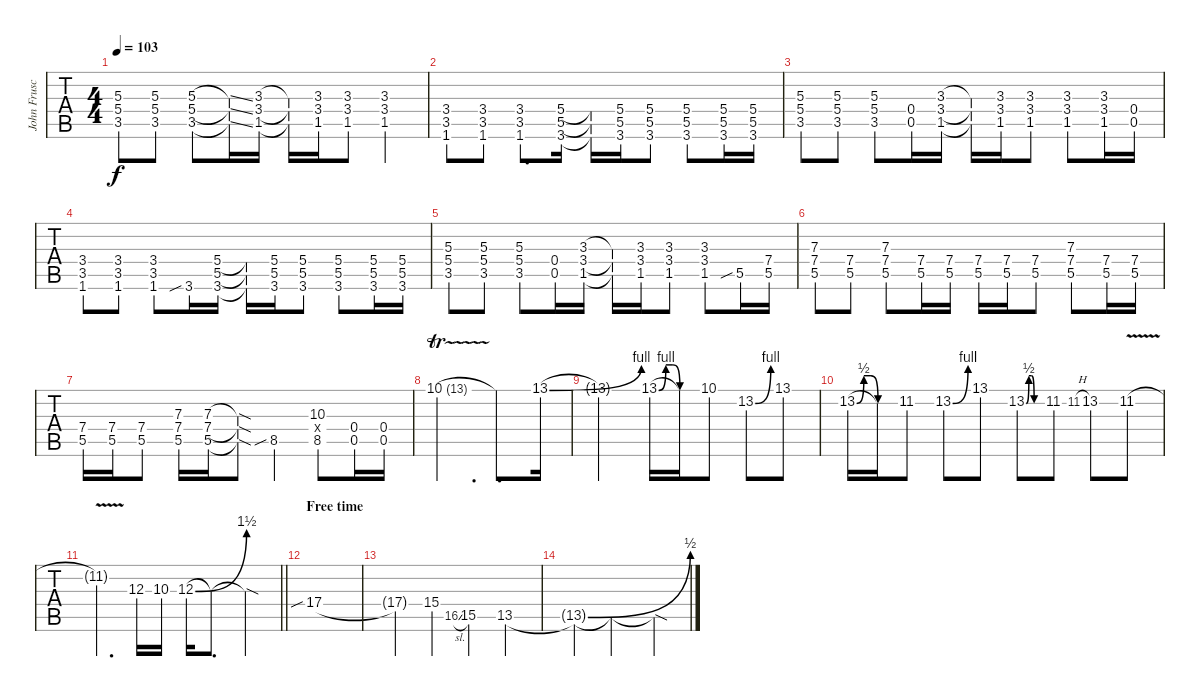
\track ("John Frusciante (Lead Guitar)" "John Frusc") {instrument electricguitarclean}
\staff {tabs}
\tuning (E4 B3 G3 D3 A2 E2) {hide}
\ts (4 4)
\tempo 103
\clef g2
\ks bb
(5.3 5.4 3.5).8{dy f} (5.3 5.4 3.5).8 (5.3 5.4 3.5).8 (5.3{ss t} 5.4{ss t} 3.5{ss t}).16 (3.3 3.4 1.5).16 (3.3{t} 3.4{t} 1.5{t}).16 (3.3 3.4 1.5).16 (3.3 3.4 1.5).8 (3.3 3.4 1.5).4 |
(3.4 3.5 1.6).8 (3.4 3.5 1.6).8 (3.4 3.5 1.6).8{d} (5.4 5.5 3.6).16 (5.4{t} 5.5{t} 3.6{t}).16 (5.4 5.5 3.6).16 (5.4 5.5 3.6).8 (5.4 5.5 3.6).8 (5.4 5.5 3.6).16 (5.4 5.5 3.6).16 |
(5.3 5.4 3.5).8 (5.3 5.4 3.5).8 (5.3 5.4 3.5).8 (0.4 0.5).16 (3.3 3.4 1.5).16 (3.3{t} 3.4{t} 1.5{t}).16 (3.3 3.4 1.5).16 (3.3 3.4 1.5).8 (3.3 3.4 1.5).8 (3.3 3.4 1.5).16 (0.4 0.5).16 |
(3.4 3.5 1.6).8 (3.4 3.5 1.6).8 (3.4 3.5 1.6).8 3.6{sib}.16 (5.4 5.5 3.6).16 (5.4{t} 5.5{t} 3.6{t}).16 (5.4 5.5 3.6).16 (5.4 5.5 3.6).8 (5.4 5.5 3.6).8 (5.4 5.5 3.6).16 (5.4 5.5 3.6).16 |
(5.3 5.4 3.5).8 (5.3 5.4 3.5).8 (5.3 5.4 3.5).8 (0.4 0.5).16 (3.3 3.4 1.5).16 (3.3{t} 3.4{t} 1.5{t}).16 (3.3 3.4 1.5).16 (3.3 3.4 1.5).8 (3.3 3.4 1.5).8 5.5{sib}.16 (7.4 5.5).16 |
(7.3 7.4 5.5).8 (7.4 5.5).8 (7.3 7.4 5.5).8 (7.4 5.5).16 (7.4 5.5).16 (7.4 5.5).16 (7.4 5.5).16 (7.4 5.5).8 (7.3 7.4 5.5).8 (7.4 5.5).16 (7.4 5.5).16 |
(7.4 5.5).16 (7.4 5.5).16 (7.4 5.5).8 (7.3 7.4 5.5).16 (7.3 7.4 5.5).16 (7.3{sod t} 7.4{sod t} 5.5{sod t}).8 8.5{sib}.4 (10.3 0.4{x} 8.5).8 (0.4 0.5).16 (0.4 0.5).16 |
10.1{tr (13 32)}.2{d} 10.1{t}.8{d} 13.1{be (bend 0 0 60 4)}.16 |
13.1{t}.2 13.1{be (custom 0 0 10 4 20 4 30 0 60 0)}.16 13.1{t}.16 10.1.8 13.2{be (bend 0 0 60 4)}.8 13.1.8 |
13.2{be (custom 0 0 10 2 20 2 30 0 60 0)}.16 13.2{t}.16 11.2.8 13.2{be (bend 0 0 60 4)}.8 13.1.8 13.2{be (custom 0 0 10 2 20 2 30 0 60 0)}.8 11.2.8 11.2{h}.8{gr} 13.2.8 11.2{v}.8 |
\barLineRight lightlight
11.2{t}.4{d} 12.3.16 10.3.16 12.3{be (bend 0 0 60 6)}.16 12.3{t}.8{d} 12.3{be (prebend 0 6 60 6) sod t}.4 |
\section ("" "Free time")
17.4{sib}.1 |
17.4{t}.4 15.4.4 16.5{sl}.8{gr} 15.5.4 13.5.4 |
13.5{be (bend 0 0 60 2) t}.4 13.5{t}.2 13.5{sod t}.4
